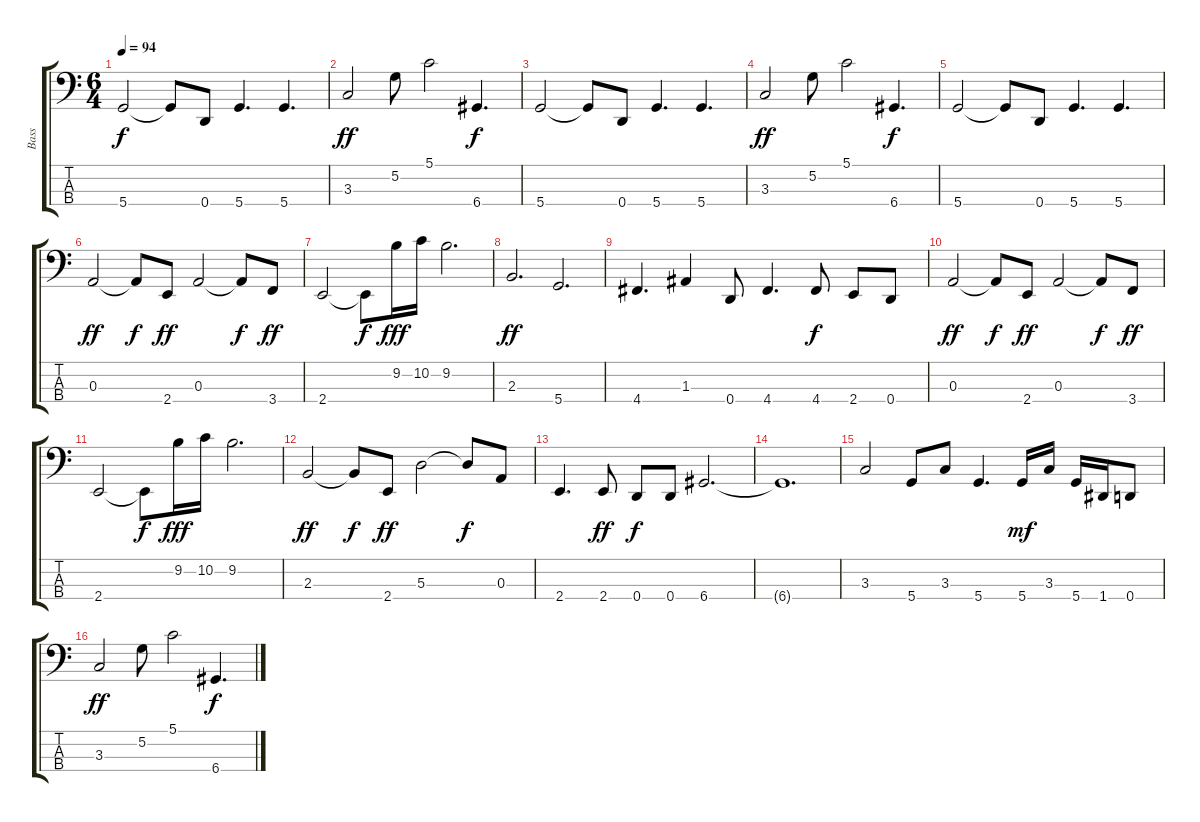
\track ("Bass" "Bass") {instrument electricbassfinger}
\staff {score tabs}
\tuning (G2 D2 A1 D1) {hide}
\ts (6 4)
\tempo 94
\clef f4
\ks c
5.4.2{dy f} 5.4{t}.8 0.4.8 5.4.4{d} 5.4.4{d} |
3.3.2{dy ff} 5.2.8 5.1.2 6.4.4{d dy f} |
5.4.2 5.4{t}.8 0.4.8 5.4.4{d} 5.4.4{d} |
3.3.2{dy ff} 5.2.8 5.1.2 6.4.4{d dy f} |
5.4.2 5.4{t}.8 0.4.8 5.4.4{d} 5.4.4{d} |
0.3.2{dy ff} 0.3{t}.8{dy f} 2.4.8{dy ff} 0.3.2 0.3{t}.8{dy f} 3.4.8{dy ff} |
2.4.2 2.4{t}.8{dy f} 9.2.16{dy fff} 10.2.16 9.2.2{d} |
2.3.2{d dy ff} 5.4.2{d} |
4.4.4{d} 1.3.4 0.4.8 4.4.4{d} 4.4.8{dy f} 2.4.8 0.4.8 |
0.3.2{dy ff} 0.3{t}.8{dy f} 2.4.8{dy ff} 0.3.2 0.3{t}.8{dy f} 3.4.8{dy ff} |
2.4.2 2.4{t}.8{dy f} 9.2.16{dy fff} 10.2.16 9.2.2{d} |
2.3.2{dy ff} 2.3{t}.8{dy f} 2.4.8{dy ff} 5.3.2 5.3{t}.8{dy f} 0.3.8 |
2.4.4{d} 2.4.8{dy ff} 0.4.8{dy f} 0.4.8 6.4.2{d} |
6.4{t}.1{d} |
3.3.2 5.4.8 3.3.8 5.4.4{d} 5.4.16{dy mf} 3.3.16 5.4.16 1.4.16 0.4.8 |
3.3.2{dy ff} 5.2.8 5.1.2 6.4.4{d dy f}
